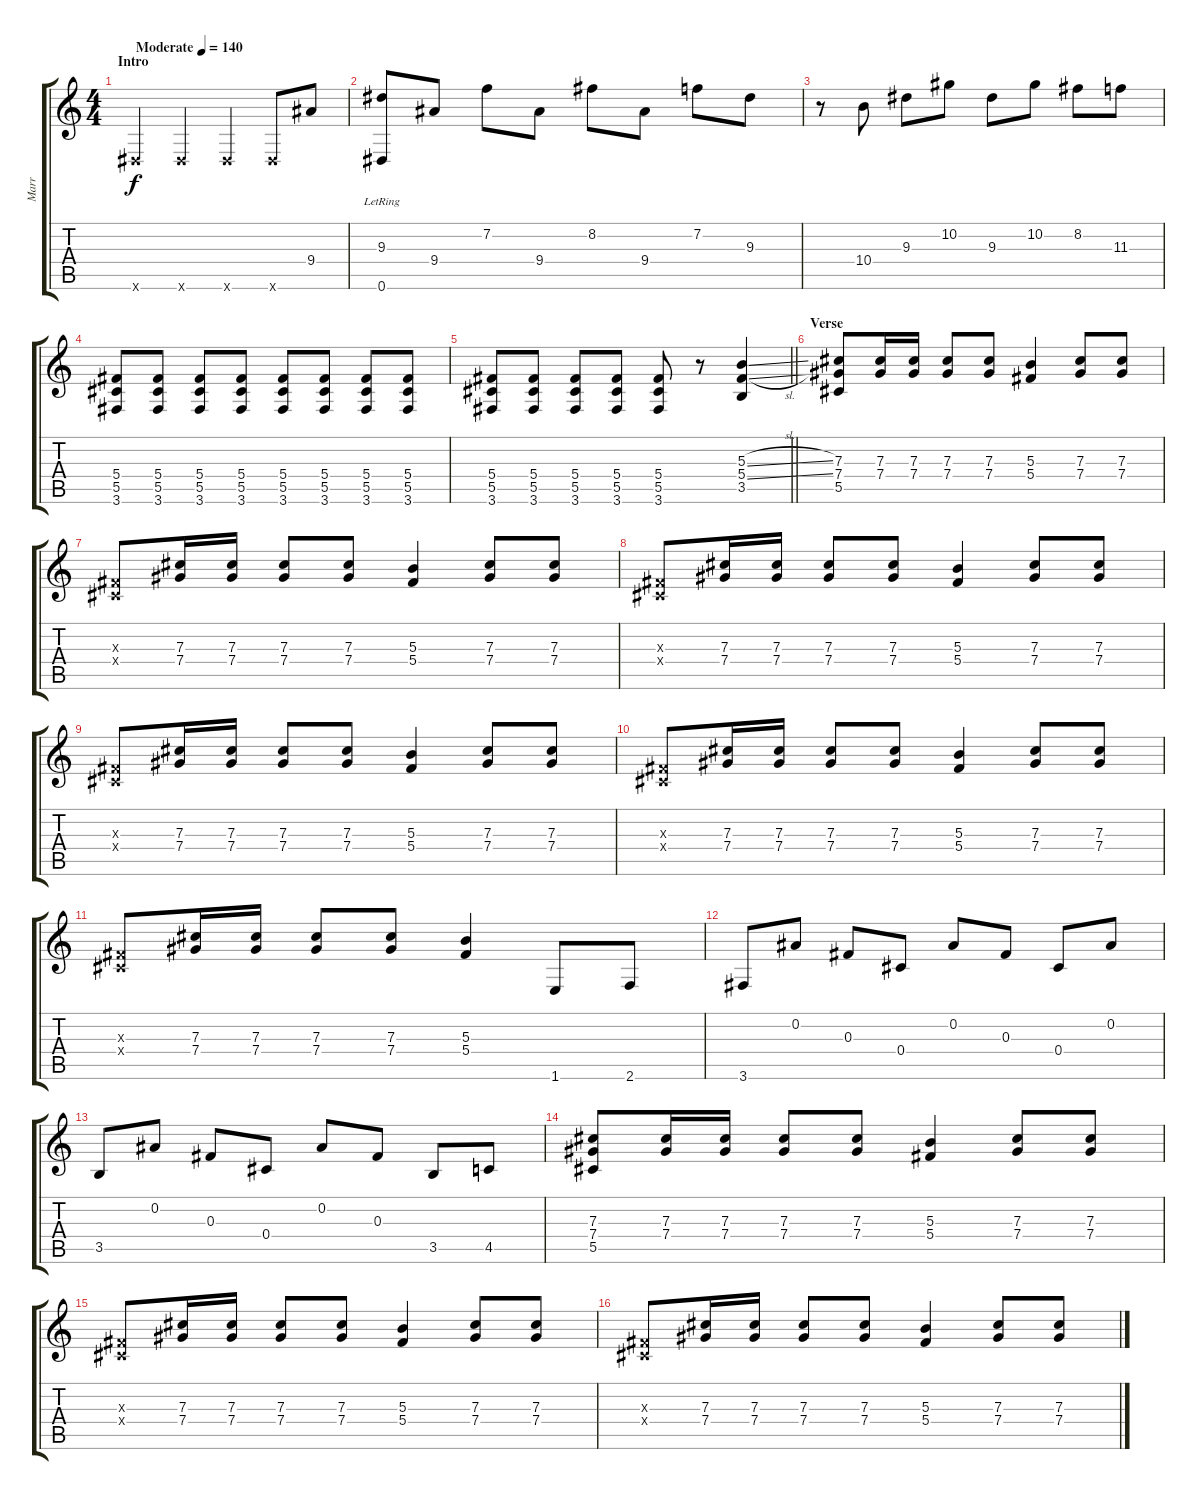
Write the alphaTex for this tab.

\track ("Marr" "Marr") {instrument electricguitarclean}
\staff {score tabs}
\tuning (Eb4 Bb3 Gb3 Db3 Ab2 Eb2) {hide}
\ts (4 4)
\section ("" "Intro")
\tempo (140 "Moderate")
\clef g2
\ks c
0.6{x}.4{dy f instrument electricguitarclean} 0.6{x}.4 0.6{x}.4 0.6{x}.8 9.4.8 |
(9.3 0.6{lr}).8 9.4.8 7.2.8 9.4.8 8.2.8 9.4.8 7.2.8 9.3.8 |
r.8 10.4.8 9.3.8 10.2.8 9.3.8 10.2.8 8.2.8 11.3.8 |
(5.4 5.5 3.6).8 (5.4 5.5 3.6).8 (5.4 5.5 3.6).8 (5.4 5.5 3.6).8 (5.4 5.5 3.6).8 (5.4 5.5 3.6).8 (5.4 5.5 3.6).8 (5.4 5.5 3.6).8 |
\barLineRight lightlight
(5.4 5.5 3.6).8 (5.4 5.5 3.6).8 (5.4 5.5 3.6).8 (5.4 5.5 3.6).8 (5.4 5.5 3.6).8 r.8 (5.3{sl} 5.4{sl} 3.5).4 |
\section ("" "Verse")
(7.3 7.4 5.5).8 (7.3 7.4).16 (7.3 7.4).16 (7.3 7.4).8 (7.3 7.4).8 (5.3 5.4).4 (7.3 7.4).8 (7.3 7.4).8 |
(0.3{x} 0.4{x}).8 (7.3 7.4).16 (7.3 7.4).16 (7.3 7.4).8 (7.3 7.4).8 (5.3 5.4).4 (7.3 7.4).8 (7.3 7.4).8 |
(0.3{x} 0.4{x}).8 (7.3 7.4).16 (7.3 7.4).16 (7.3 7.4).8 (7.3 7.4).8 (5.3 5.4).4 (7.3 7.4).8 (7.3 7.4).8 |
(0.3{x} 0.4{x}).8 (7.3 7.4).16 (7.3 7.4).16 (7.3 7.4).8 (7.3 7.4).8 (5.3 5.4).4 (7.3 7.4).8 (7.3 7.4).8 |
(0.3{x} 0.4{x}).8 (7.3 7.4).16 (7.3 7.4).16 (7.3 7.4).8 (7.3 7.4).8 (5.3 5.4).4 (7.3 7.4).8 (7.3 7.4).8 |
(0.3{x} 0.4{x}).8 (7.3 7.4).16 (7.3 7.4).16 (7.3 7.4).8 (7.3 7.4).8 (5.3 5.4).4 1.6.8 2.6.8 |
3.6.8 0.2.8 0.3.8 0.4.8 0.2.8 0.3.8 0.4.8 0.2.8 |
3.5.8 0.2.8 0.3.8 0.4.8 0.2.8 0.3.8 3.5.8 4.5.8 |
(7.3 7.4 5.5).8 (7.3 7.4).16 (7.3 7.4).16 (7.3 7.4).8 (7.3 7.4).8 (5.3 5.4).4 (7.3 7.4).8 (7.3 7.4).8 |
(0.3{x} 0.4{x}).8 (7.3 7.4).16 (7.3 7.4).16 (7.3 7.4).8 (7.3 7.4).8 (5.3 5.4).4 (7.3 7.4).8 (7.3 7.4).8 |
(0.3{x} 0.4{x}).8 (7.3 7.4).16 (7.3 7.4).16 (7.3 7.4).8 (7.3 7.4).8 (5.3 5.4).4 (7.3 7.4).8 (7.3 7.4).8
